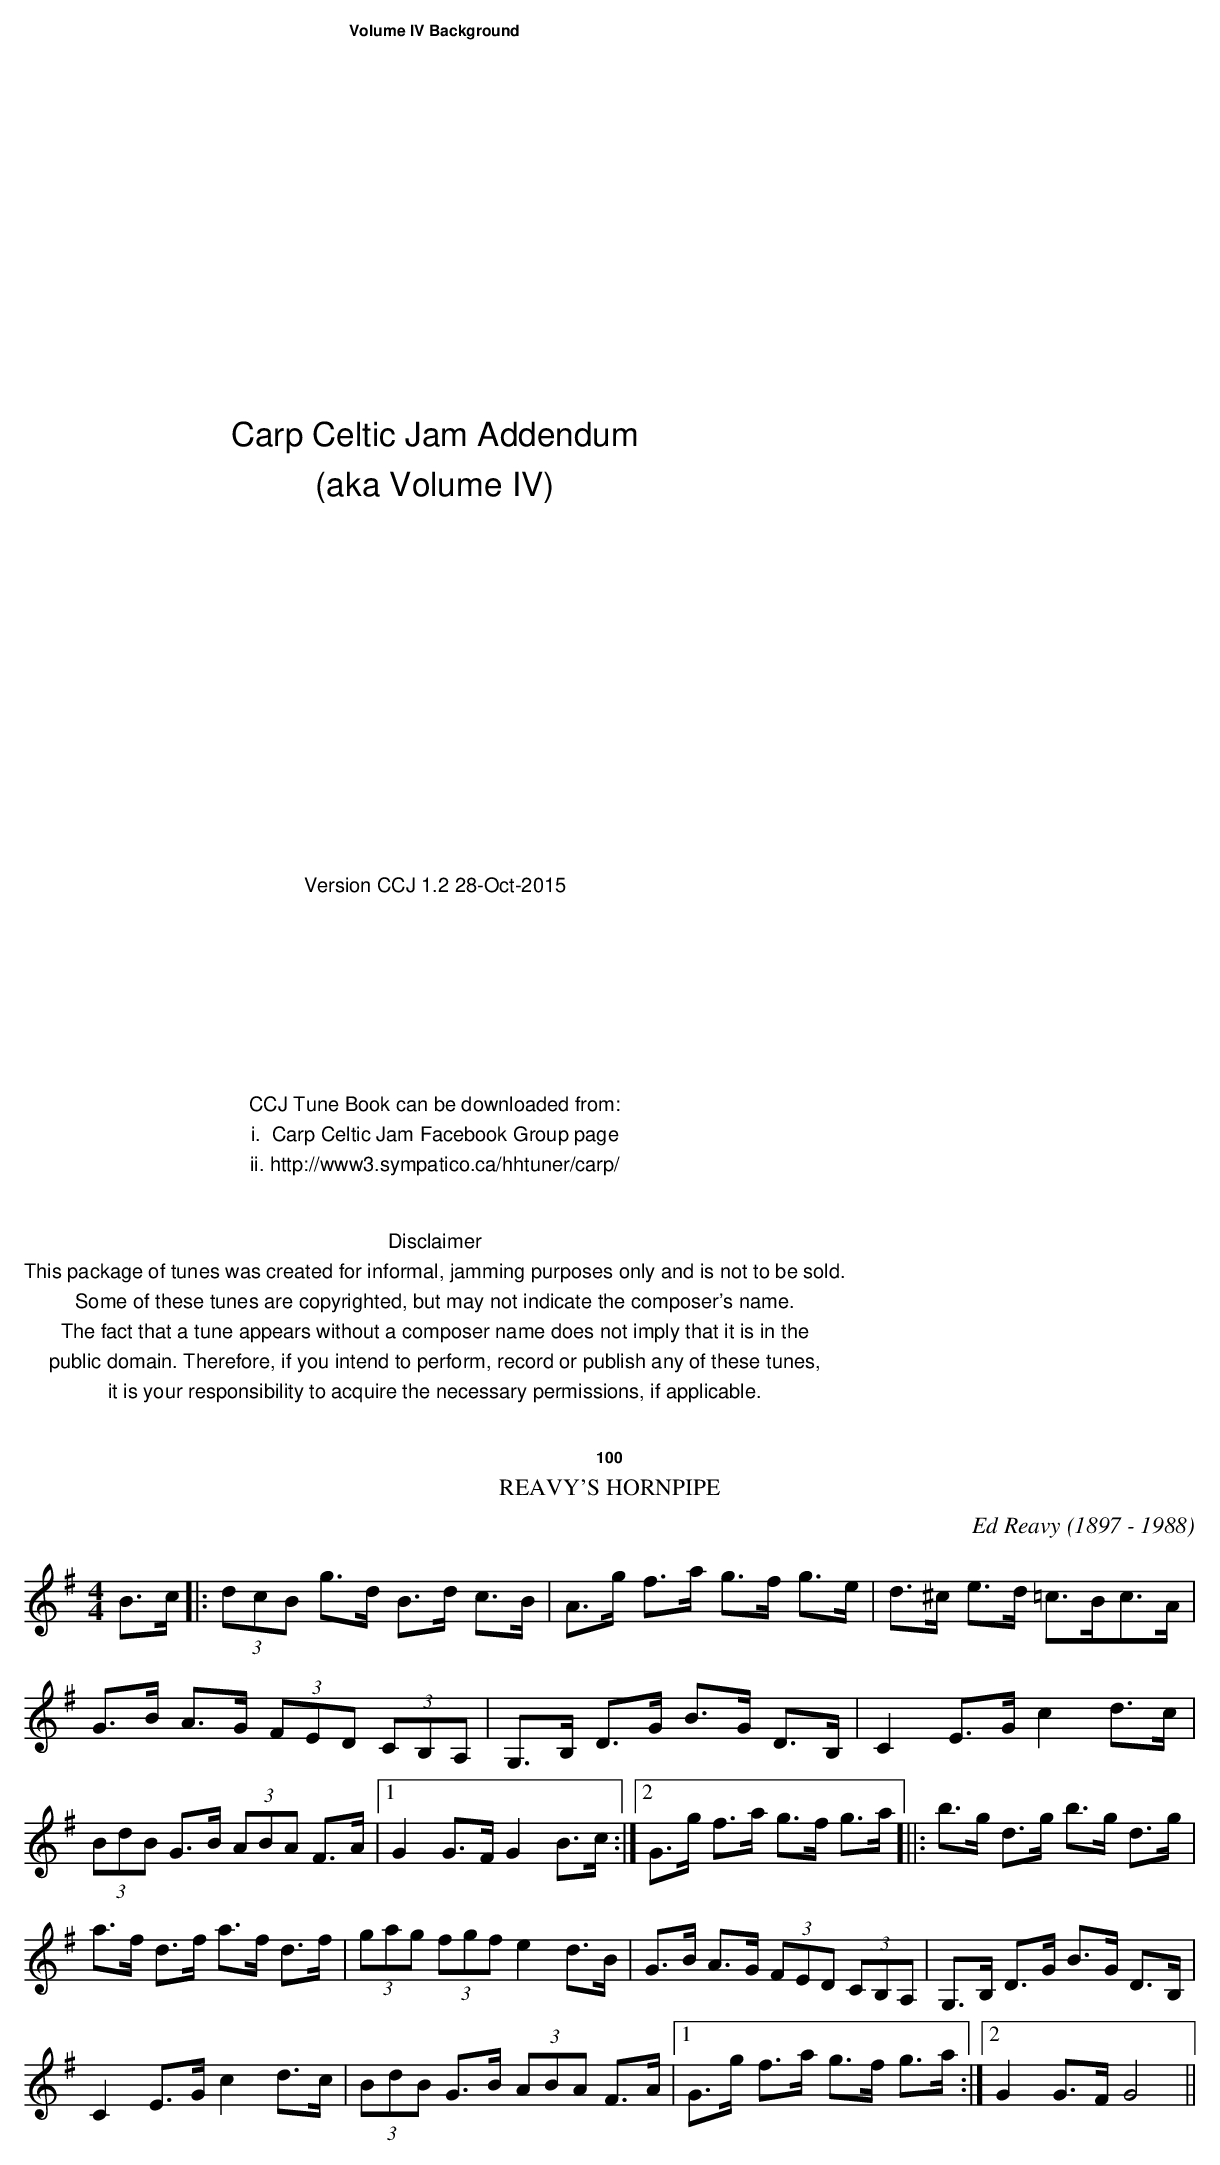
X:1
T:Reavy's Hornpipe
C:Ed Reavy (1897 - 1988)
M:4/4
L:1/8
K:G
B>c|:(3dcB g>d B>d c>B | A>g f>a g>f g>e | d>^c e>d =c>Bc>A |
G>B A>G (3FED (3CB,A, | G,>B, D>G B>G D>B, | C2 E>G c2 d>c |
(3BdB G>B (3ABA F>A| [1G2 G>F G2 B>c :| [2G>g f>a g>f g>a ]||: b>g d>g b>g d>g |
a>f d>f a>f d>f | (3gag (3fgf e2 d>B | G>B A>G (3FED (3CB,A, | G,>B, D>G B>G D>B, |
C2 E>G c2 d>c | (3BdB G>B (3ABA F>A | [1G>g f>a g>f g>a :| [2 G2 G>F G4||
